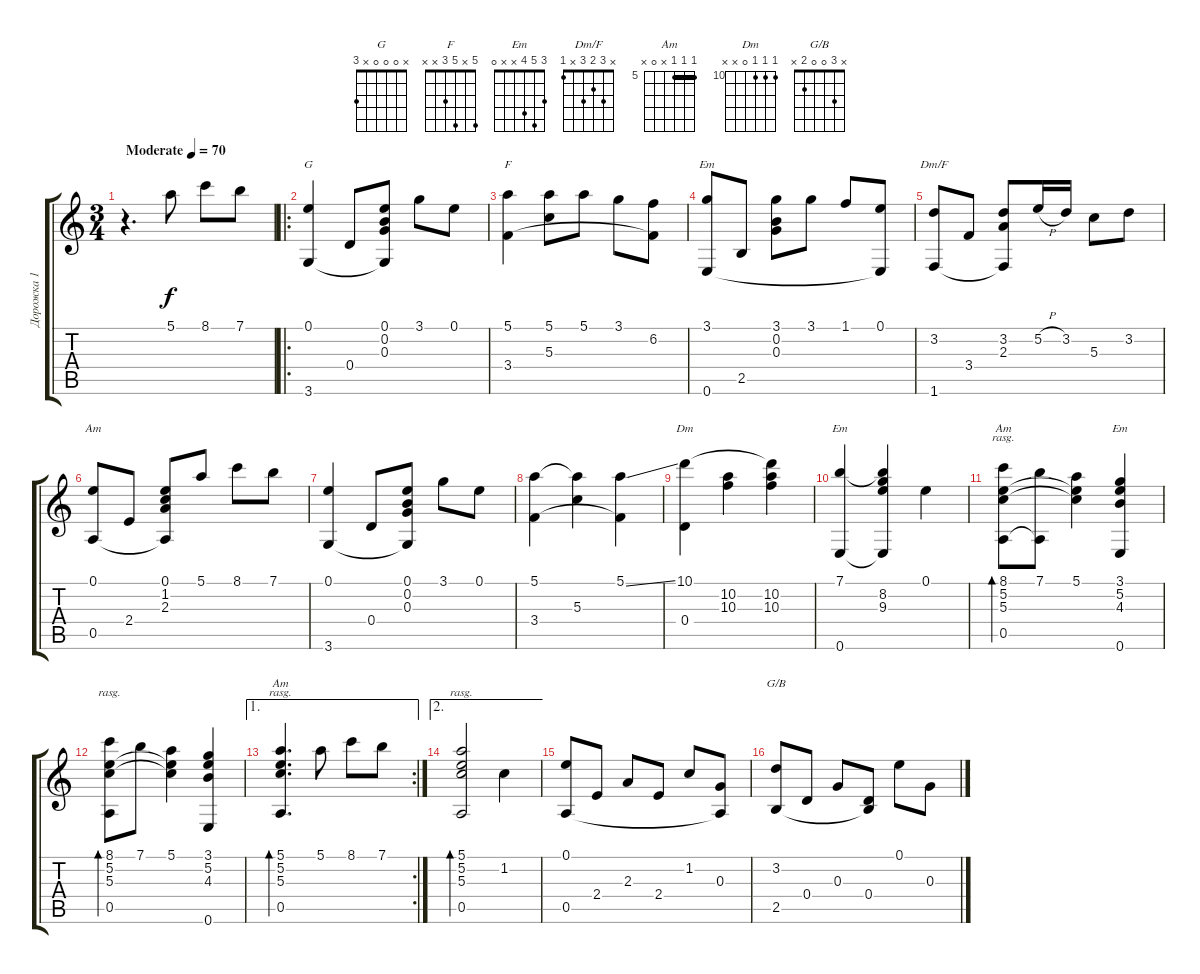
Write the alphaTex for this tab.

\track ("Дорожка 1" "Дорожка 1") {instrument acousticguitarnylon}
\staff {score tabs}
\tuning (E4 B3 G3 D3 A2 E2) {hide}
\chord ("G" x 0 0 0 x 3)
\chord ("F" 5 x 5 3 x x) {barre 3}
\chord ("Em" 3 0 x x 2 0)
\chord ("Dm/F" x 3 2 3 x 1) {barre 1}
\chord ("Am" 0 1 2 2 0 x)
\chord ("Dm" 10 10 10 0 x x) {firstfret 10}
\chord ("Em" 7 8 9 x x 0) {firstfret 7}
\chord ("Am" 8 5 5 x 0 x) {firstfret 5 barre 5}
\chord ("Em" 3 5 4 x x 0)
\chord ("Am" 5 5 5 x 0 x) {firstfret 5 barre 5}
\chord ("G/B" x 3 0 0 2 x)
\ts (3 4)
\tempo (70 "Moderate")
\clef g2
\ks c
r.4{d dy f instrument acousticguitarnylon} 5.1.8 8.1.8 7.1.8 |
\ro
(0.1 3.6).4{ch "G"} 0.4.8 (0.1 0.2 0.3 3.6{t}).8 3.1.8 0.1.8 |
(5.1 3.4).4{ch "F"} (5.1 5.3).8 5.1.8 3.1.8 (6.2 3.4{t}).8 |
(3.1 0.6).8{ch "Em"} 2.5.8 (3.1 0.2 0.3).8 3.1.8 1.1.8 (0.1 0.6{t}).8 |
(3.2 1.6).8{ch "Dm/F"} 3.4.8 (3.2 2.3 1.6{t}).8 5.2{h}.16 3.2.16 5.3.8 3.2.8 |
(0.1 0.5).8{ch "Am"} 2.4.8 (0.1 1.2 2.3 0.5{t}).8 5.1.8 8.1.8 7.1.8 |
(0.1 3.6).4 0.4.8 (0.1 0.2 0.3 3.6{t}).8 3.1.8 0.1.8 |
(5.1 3.4).4 (5.1{t} 5.3).4 (5.1{ss} 3.4{t}).4 |
(10.1 0.4).4{ch "Dm"} (10.2 10.3).4 (10.1{t} 10.2 10.3).4 |
(7.1 0.6).4{ch "Em"} (7.1{t} 8.2 9.3 0.6{t}).4 0.1.4 |
(8.1 5.2 5.3 0.5).8{bd 120 ch "Am" rasg ii} (7.1 0.5{t}).8 (5.1 5.2{t} 5.3{t}).4 (3.1 5.2 4.3 0.6).4{ch "Em"} |
(8.1 5.2 5.3 0.5).8{bd 120 rasg ii} 7.1.8 (5.1 5.2{t} 5.3{t}).4 (3.1 5.2 4.3 0.6).4 |
\ae 1
\rc 2
(5.1 5.2 5.3 0.5).4{d bd 120 ch "Am" rasg ii} 5.1.8 8.1.8 7.1.8 |
\ae 2
(5.1 5.2 5.3 0.5).2{bd 120 rasg ii} 1.2.4 |
(0.1 0.5).8 2.4.8 2.3.8 2.4.8 1.2.8 (0.3 0.5{t}).8 |
(3.2 2.5).8{ch "G/B"} 0.4.8 0.3.8 (0.4 2.5{t}).8 0.1.8 0.3.8
